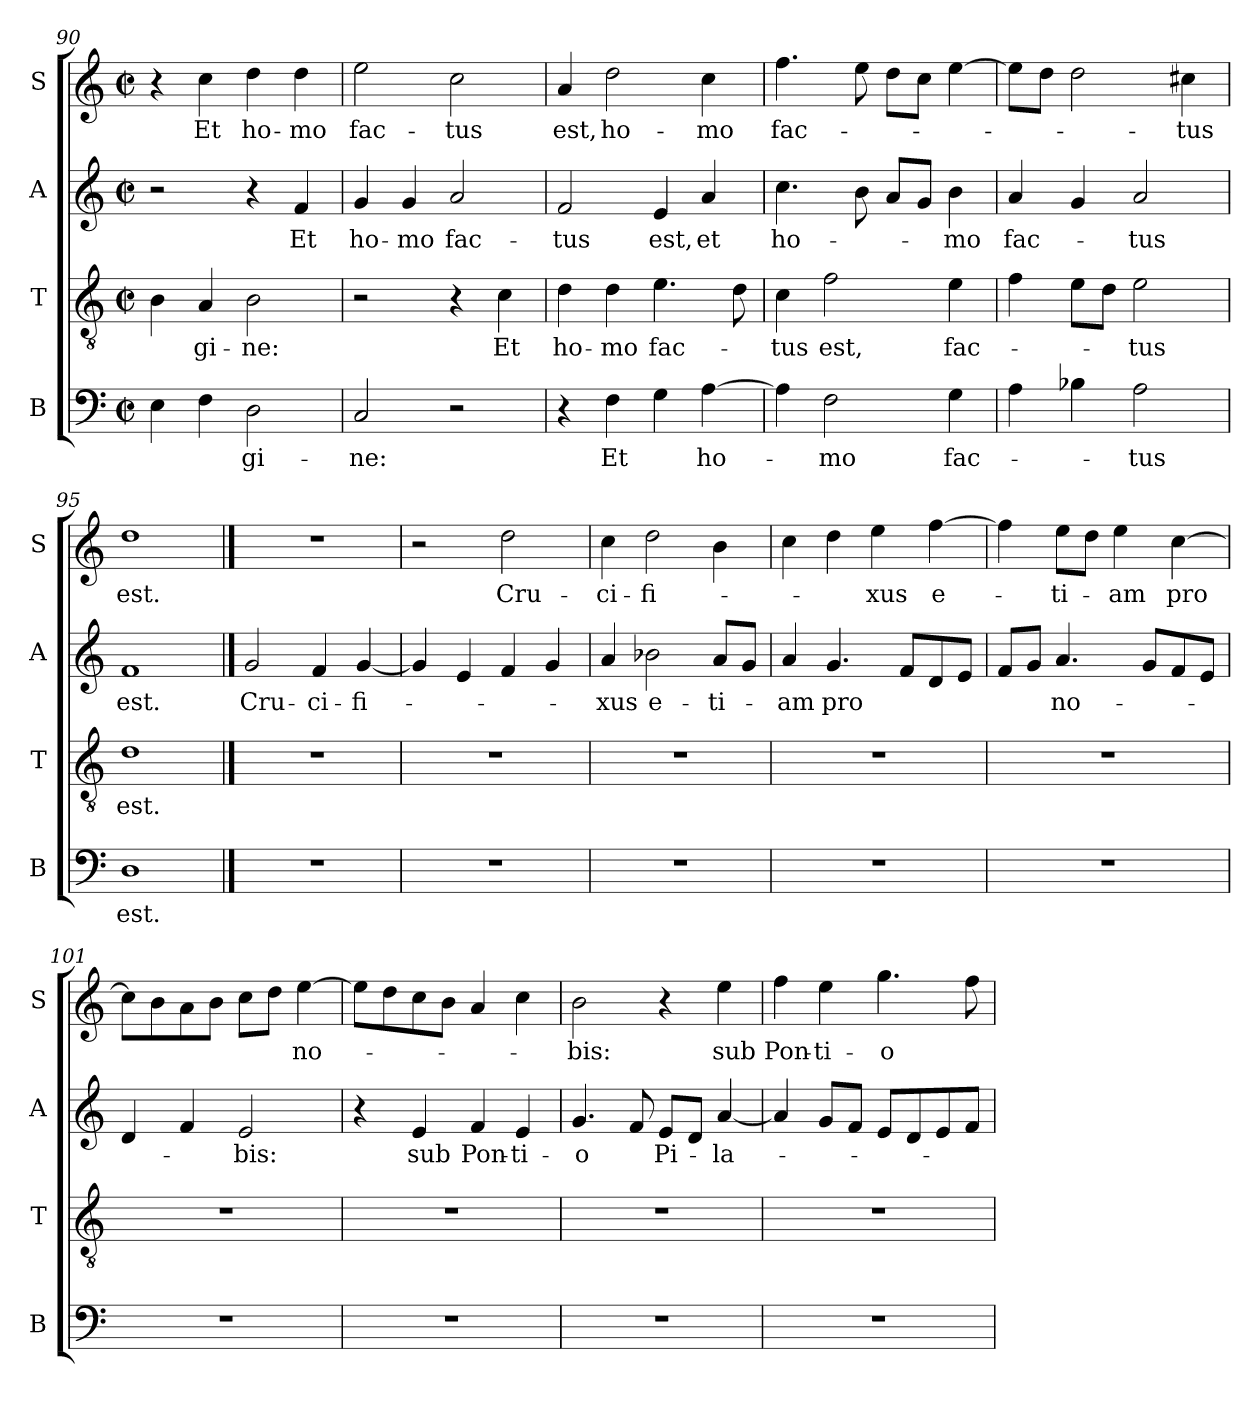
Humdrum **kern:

**kern	**text	**kern	**text	**kern	**text	**kern	**text
*part4	*part4	*part3	*part3	*part2	*part2	*part1	*part1
*staff4	*staff4	*staff3	*staff3	*staff2	*staff2	*staff1	*staff1
*I"B	*	*I"T	*	*I"A	*	*I"S	*
*I'B	*	*I'T	*	*I'A	*	*I'S	*
*clefF4	*	*clefGv2	*	*clefG2	*	*clefG2	*
*k[]	*	*k[]	*	*k[]	*	*k[]	*
*M2/2	*	*M2/2	*	*M2/2	*	*M2/2	*
*met(c|)	*	*met(c|)	*	*met(c|)	*	*met(c|)	*
=90	=90	=90	=90	=90	=90	=90	=90
4E\	.	4B\	.	2r	.	4r	.
!	!	!	!LO:LY:b	!	!	!	!LO:LY:b
4F\	.	4A/	-gi-	.	.	4cc\	Et
!	!LO:LY:b	!	!LO:LY:b	!	!	!	!LO:LY:b
2D\	-gi-	2B\	-ne:	4r	.	4dd\	ho-
!	!	!	!	!	!LO:LY:b	!	!LO:LY:b
.	.	.	.	4f/	Et	4dd\	-mo
=91	=91	=91	=91	=91	=91	=91	=91
!	!LO:LY:b	!	!	!	!LO:LY:b	!	!LO:LY:b
2C/	-ne:	2r	.	4g/	ho-	2ee\	fac-
!	!	!	!	!	!LO:LY:b	!	!
.	.	.	.	4g/	-mo	.	.
!	!	!	!	!	!LO:LY:b	!	!LO:LY:b
2r	.	4r	.	2a/	fac-	2cc\	-tus
!	!	!	!LO:LY:b	!	!	!	!
.	.	4c\	Et	.	.	.	.
=92	=92	=92	=92	=92	=92	=92	=92
!	!	!	!LO:LY:b	!	!LO:LY:b	!	!LO:LY:b
4r	.	4d\	ho-	2f/	-tus	4a/	est,
!	!LO:LY:b	!	!LO:LY:b	!	!	!	!LO:LY:b
4F\	Et	4d\	-mo	.	.	2dd\	ho-
!	!	!	!LO:LY:b	!	!LO:LY:b	!	!
4G\	.	4.e\	fac-	4e/	est,	.	.
!	!LO:LY:b	!	!	!	!LO:LY:b	!	!LO:LY:b
[4A\	ho-	.	.	4a/	et	4cc\	-mo
.	.	8d\	.	.	.	.	.
=93	=93	=93	=93	=93	=93	=93	=93
*	*	*	*	*	*	*MM80	*
!	!	!	!LO:LY:b	!	!LO:LY:b	!	!LO:LY:b
4A\]	.	4c\	-tus	4.cc\	ho-	4.ff\	fac-
!	!LO:LY:b	!	!LO:LY:b	!	!	!	!
2F\	-mo	2f\	est,	.	.	.	.
.	.	.	.	8b\	.	8ee\	.
.	.	.	.	8a/L	.	8dd\L	.
.	.	.	.	8g/J	.	8cc\J	.
!	!LO:LY:b	!	!LO:LY:b	!	!LO:LY:b	!	!
4G\	fac-	4e\	fac-	4b\	-mo	[4ee\	.
=94	=94	=94	=94	=94	=94	=94	=94
*	*	*	*	*	*	*MM72	*
!	!	!	!	!	!LO:LY:b	!	!
4A\	.	4f\	.	4a/	fac-	8ee\L]	.
.	.	.	.	.	.	8dd\J	.
4B-X\	.	8e\L	.	4g/	.	2dd\	.
.	.	8d\J	.	.	.	.	.
!	!LO:LY:b	!	!LO:LY:b	!	!LO:LY:b	!	!
2A\	-tus	2e\	-tus	2a/	-tus	.	.
!	!	!	!	!	!	!	!LO:LY:b
.	.	.	.	.	.	4cc#X\	-tus
=95	=95	=95	=95	=95	=95	=95	=95
!	!LO:LY:b	!	!LO:LY:b	!	!LO:LY:b	!	!LO:LY:b
1D	est.	1d	est.	1f	est.	1dd	est.
==96	==96	==96	==96	==96	==96	==96	==96
*	*	*	*	*	*	*MM88	*
!	!	!	!	!	!LO:LY:b	!	!
1r	.	1r	.	2g/	Cru-	1r	.
!	!	!	!	!	!LO:LY:b	!	!
.	.	.	.	4f/	-ci-	.	.
!	!	!	!	!	!LO:LY:b	!	!
.	.	.	.	[4g/	-fi-	.	.
=97	=97	=97	=97	=97	=97	=97	=97
1r	.	1r	.	4g/]	.	2r	.
.	.	.	.	4e/	.	.	.
!	!	!	!	!	!	!	!LO:LY:b
.	.	.	.	4f/	.	2dd\	Cru-
.	.	.	.	4g/	.	.	.
=98	=98	=98	=98	=98	=98	=98	=98
!	!	!	!	!	!LO:LY:b	!	!LO:LY:b
1r	.	1r	.	4a/	-xus	4cc\	-ci-
!	!	!	!	!	!LO:LY:b	!	!LO:LY:b
.	.	.	.	2b-X\	e-	2dd\	-fi-
!	!	!	!	!	!LO:LY:b	!	!
.	.	.	.	8a/L	-ti-	4b\	.
.	.	.	.	8g/J	.	.	.
=99	=99	=99	=99	=99	=99	=99	=99
!	!	!	!	!	!LO:LY:b	!	!
1r	.	1r	.	4a/	-am	4cc\	.
!	!	!	!	!	!LO:LY:b	!	!
.	.	.	.	4.g/	pro	4dd\	.
!	!	!	!	!	!	!	!LO:LY:b
.	.	.	.	.	.	4ee\	-xus
.	.	.	.	8f/L	.	.	.
!	!	!	!	!	!	!	!LO:LY:b
.	.	.	.	8d/	.	[4ff\	e-
.	.	.	.	8e/J	.	.	.
=100	=100	=100	=100	=100	=100	=100	=100
1r	.	1r	.	8f/L	.	4ff\]	.
.	.	.	.	8g/J	.	.	.
!	!	!	!	!	!LO:LY:b	!	!LO:LY:b
.	.	.	.	4.a/	no-	8ee\L	-ti-
.	.	.	.	.	.	8dd\J	.
!	!	!	!	!	!	!	!LO:LY:b
.	.	.	.	.	.	4ee\	-am
.	.	.	.	8g/L	.	.	.
!	!	!	!	!	!	!	!LO:LY:b
.	.	.	.	8f/	.	[4cc\	pro
.	.	.	.	8e/J	.	.	.
=101	=101	=101	=101	=101	=101	=101	=101
1r	.	1r	.	4d/	.	8cc\L]	.
.	.	.	.	.	.	8b\	.
.	.	.	.	4f/	.	8a\	.
.	.	.	.	.	.	8b\J	.
!	!	!	!	!	!LO:LY:b	!	!
.	.	.	.	2e/	-bis:	8cc\L	.
.	.	.	.	.	.	8dd\J	.
!	!	!	!	!	!	!	!LO:LY:b
.	.	.	.	.	.	[4ee\	no-
=102	=102	=102	=102	=102	=102	=102	=102
1r	.	1r	.	4r	.	8ee\L]	.
.	.	.	.	.	.	8dd\	.
!	!	!	!	!	!LO:LY:b	!	!
.	.	.	.	4e/	sub	8cc\	.
.	.	.	.	.	.	8b\J	.
!	!	!	!	!	!LO:LY:b	!	!
.	.	.	.	4f/	Pon-	4a/	.
!	!	!	!	!	!LO:LY:b	!	!
.	.	.	.	4e/	-ti-	4cc\	.
=103	=103	=103	=103	=103	=103	=103	=103
!	!	!	!	!	!LO:LY:b	!	!LO:LY:b
1r	.	1r	.	4.g/	-o	2b\	-bis:
.	.	.	.	8f/	.	.	.
!	!	!	!	!	!LO:LY:b	!	!
.	.	.	.	8e/L	Pi-	4r	.
.	.	.	.	8d/J	.	.	.
!	!	!	!	!	!LO:LY:b	!	!LO:LY:b
.	.	.	.	[4a/	-la-	4ee\	sub
=104	=104	=104	=104	=104	=104	=104	=104
!	!	!	!	!	!	!	!LO:LY:b
1r	.	1r	.	4a/]	.	4ff\	Pon-
!	!	!	!	!	!	!	!LO:LY:b
.	.	.	.	8g/L	.	4ee\	-ti-
.	.	.	.	8f/J	.	.	.
!	!	!	!	!	!	!	!LO:LY:b
.	.	.	.	8e/L	.	4.gg\	-o
.	.	.	.	8d/	.	.	.
.	.	.	.	8e/	.	.	.
.	.	.	.	8f/J	.	8ff\	.
=	=	=	=	=	=	=	=
*-	*-	*-	*-	*-	*-	*-	*-
